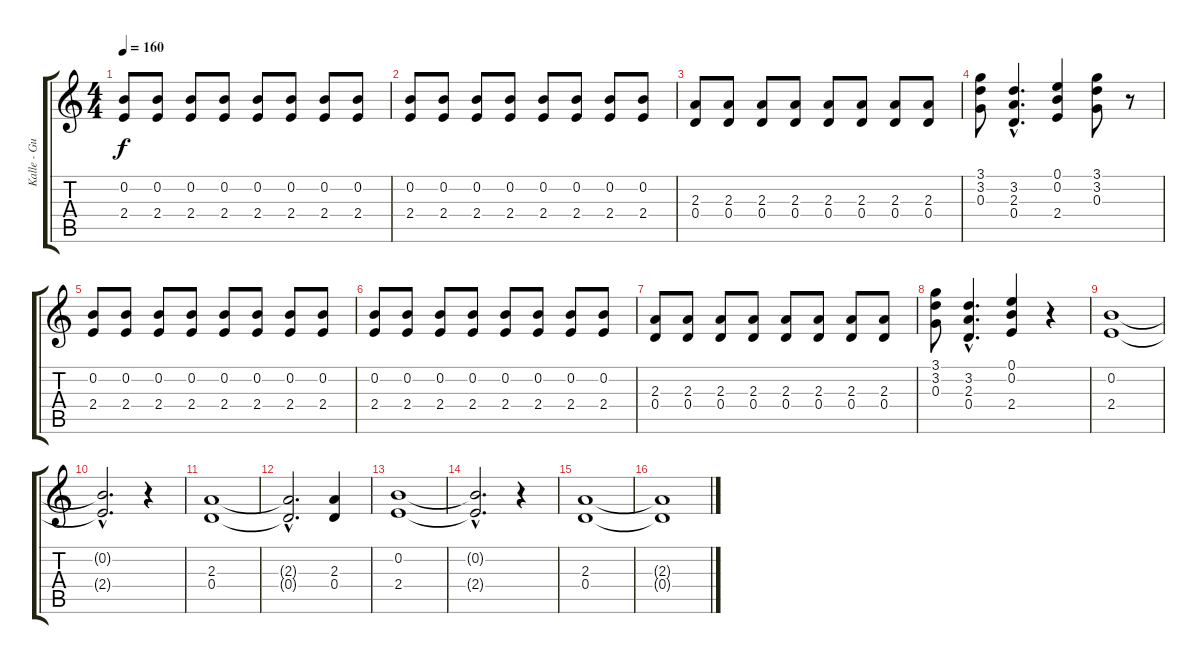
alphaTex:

\track ("Kalle - Guitar 2" "Kalle - Gu") {instrument distortionguitar}
\staff {score tabs}
\tuning (E4 B3 G3 D3 A2 E2) {hide}
\ts (4 4)
\tempo 160
\clef g2
\ks c
(0.2 2.4).8{dy f} (0.2 2.4).8 (0.2 2.4).8 (0.2 2.4).8 (0.2 2.4).8 (0.2 2.4).8 (0.2 2.4).8 (0.2 2.4).8 |
(0.2 2.4).8 (0.2 2.4).8 (0.2 2.4).8 (0.2 2.4).8 (0.2 2.4).8 (0.2 2.4).8 (0.2 2.4).8 (0.2 2.4).8 |
(2.3 0.4).8 (2.3 0.4).8 (2.3 0.4).8 (2.3 0.4).8 (2.3 0.4).8 (2.3 0.4).8 (2.3 0.4).8 (2.3 0.4).8 |
(3.1 3.2 0.3).8 (3.2{hac} 2.3{hac} 0.4{hac}).4{d} (0.1 0.2 2.4).4 (3.1 3.2 0.3).8 r.8 |
(0.2 2.4).8 (0.2 2.4).8 (0.2 2.4).8 (0.2 2.4).8 (0.2 2.4).8 (0.2 2.4).8 (0.2 2.4).8 (0.2 2.4).8 |
(0.2 2.4).8 (0.2 2.4).8 (0.2 2.4).8 (0.2 2.4).8 (0.2 2.4).8 (0.2 2.4).8 (0.2 2.4).8 (0.2 2.4).8 |
(2.3 0.4).8 (2.3 0.4).8 (2.3 0.4).8 (2.3 0.4).8 (2.3 0.4).8 (2.3 0.4).8 (2.3 0.4).8 (2.3 0.4).8 |
(3.1 3.2 0.3).8 (3.2{hac} 2.3{hac} 0.4{hac}).4{d} (0.1 0.2 2.4).4 r.4 |
(0.2 2.4).1 |
(0.2{hac t} 2.4{hac t}).2{d} r.4 |
(2.3 0.4).1 |
(2.3{hac t} 0.4{hac t}).2{d} (2.3 0.4).4 |
(0.2 2.4).1 |
(0.2{hac t} 2.4{hac t}).2{d} r.4 |
(2.3 0.4).1 |
(2.3{t} 0.4{t}).1
